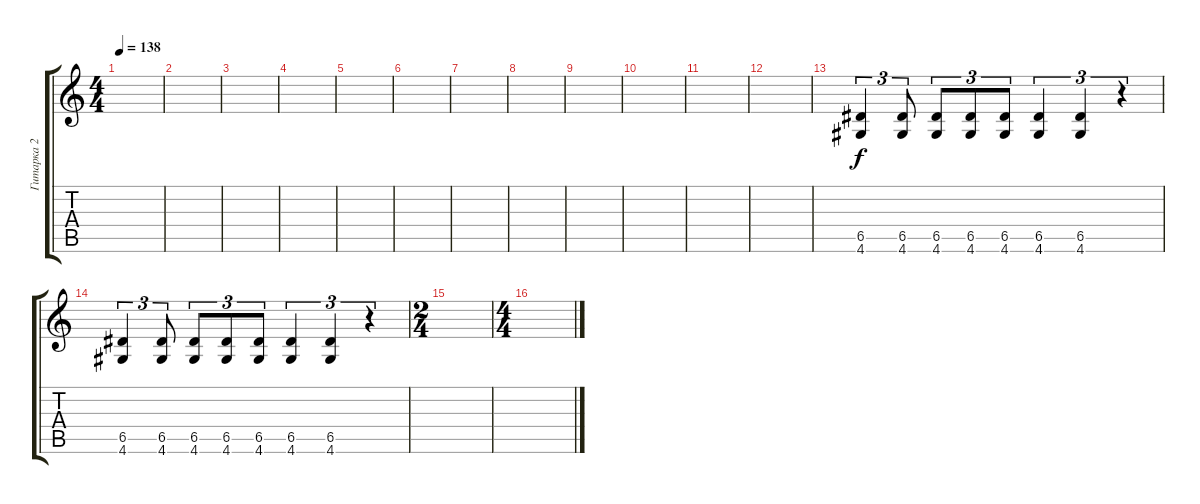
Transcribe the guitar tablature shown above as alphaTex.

\track ("Гитарка 2" "Гитарка 2") {instrument distortionguitar}
\staff {score tabs}
\tuning (E4 B3 G3 D3 A2 E2) {hide}
\ts (4 4)
\tempo 138
\clef g2
\ks c
|
|
|
|
|
|
|
|
|
|
|
|
(6.5 4.6).4{tu (3 2)} (6.5 4.6).8{tu (3 2)} (6.5 4.6).8{tu (3 2)} (6.5 4.6).8{tu (3 2)} (6.5 4.6).8{tu (3 2)} (6.5 4.6).4{tu (3 2)} (6.5 4.6).4{tu (3 2)} r.4{tu (3 2)} |
(6.5 4.6).4{tu (3 2)} (6.5 4.6).8{tu (3 2)} (6.5 4.6).8{tu (3 2)} (6.5 4.6).8{tu (3 2)} (6.5 4.6).8{tu (3 2)} (6.5 4.6).4{tu (3 2)} (6.5 4.6).4{tu (3 2)} r.4{tu (3 2)} |
\ts (2 4)
|
\ts (4 4)
